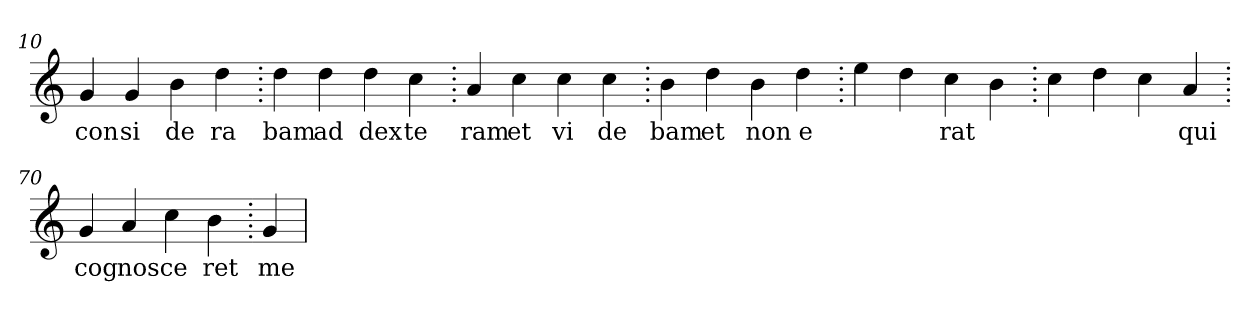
**kern	**text
*part1	*part1
*staff1	*staff1
*clefG2	*
=10.	=10.
4g	con
4g	si
4b	de
4dd	ra
=20.	=20.
4dd	bam
4dd	ad
4dd	dex
4cc	te
=30.	=30.
4a	ram
4cc	et
4cc	vi
4cc	de
=40.	=40.
4b	bam
4dd	et
4b	non
4dd	e
=50.	=50.
4ee	.
4dd	.
4cc	rat
4b	.
=60.	=60.
4cc	.
4dd	.
4cc	.
4a	qui
=70.	=70.
4g	cog
4a	nos
4cc	ce
4b	ret
=80.	=80.
4g	me
=	=
*-	*-
